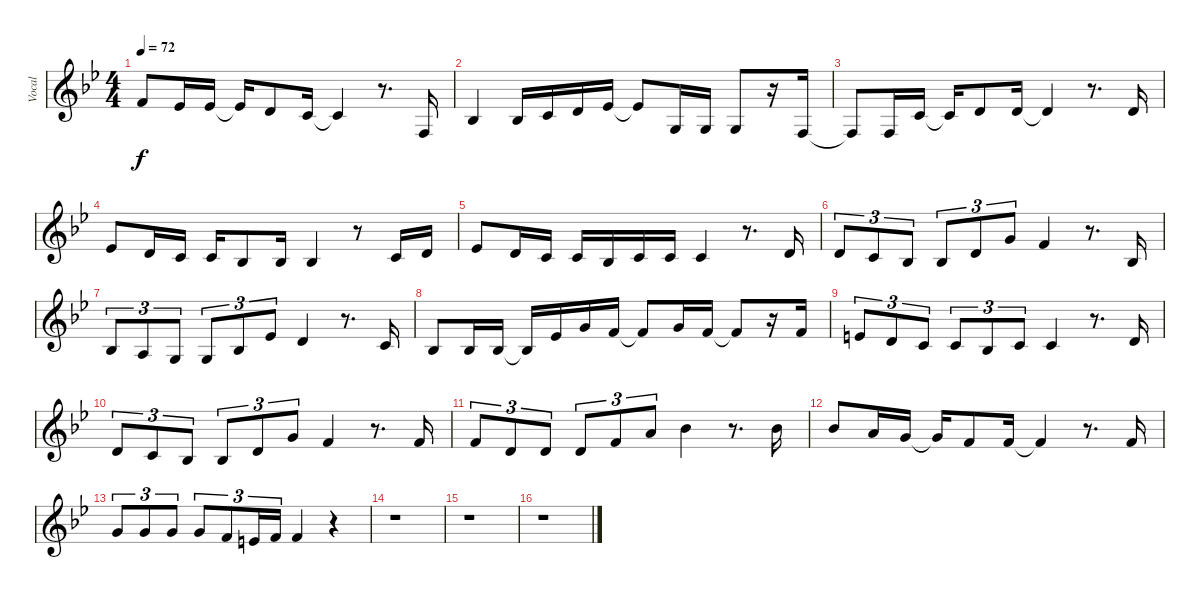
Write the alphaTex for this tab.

\track ("Vocal" "Vocal") {instrument flute}
\staff {score}
\tuning (E4 B3 G3 D3 A2 E2) {hide}
\ts (4 4)
\tempo 72
\clef g2
\ks bb
1.1.8{dy f} 4.2.16 4.2.16 4.2{t}.16 3.2.8 1.2.16 1.2{t}.4 r.8{d} 3.4.16 |
3.3.4 3.3.16 1.2.16 7.3.16 8.3.16 8.3{t}.8 0.3.16 0.3.16 0.3.8 r.16 3.4.16 |
3.4{t}.8 3.4.16 1.2.16 1.2{t}.16 7.3.8 3.2.16 3.2{t}.4 r.8{d} 3.2.16 |
4.2.8 3.2.16 1.2.16 1.2.16 3.3.8 3.3.16 3.3.4 r.8 1.2.16 3.2.16 |
4.2.8 7.3.16 1.2.16 1.2.16 8.4.16 1.2.16 1.2.16 1.2.4 r.8{d} 3.2.16 |
3.2.8{tu (3 2)} 1.2.8{tu (3 2)} 3.3.8{tu (3 2)} 3.3.8{tu (3 2)} 3.2.8{tu (3 2)} 3.1.8{tu (3 2)} 1.1.4 r.8{d} 3.3.16 |
3.3.8{tu (3 2)} 2.3.8{tu (3 2)} 0.3.8{tu (3 2)} 0.3.8{tu (3 2)} 3.3.8{tu (3 2)} 8.3.8{tu (3 2)} 3.2.4 r.8{d} 1.2.16 |
3.3.8 3.3.16 3.3.16 3.3{t}.16 4.2.16 3.1.16 1.1.16 1.1{t}.8 3.1.16 1.1.16 1.1{t}.8 r.16 1.1.16 |
5.2.8{tu (3 2)} 3.2.8{tu (3 2)} 1.2.8{tu (3 2)} 1.2.8{tu (3 2)} 3.3.8{tu (3 2)} 1.2.8{tu (3 2)} 1.2.4 r.8{d} 3.2.16 |
3.2.8{tu (3 2)} 1.2.8{tu (3 2)} 3.3.8{tu (3 2)} 3.3.8{tu (3 2)} 3.2.8{tu (3 2)} 3.1.8{tu (3 2)} 1.1.4 r.8{d} 1.1.16 |
1.1.8{tu (3 2)} 3.2.8{tu (3 2)} 3.2.8{tu (3 2)} 3.2.8{tu (3 2)} 1.1.8{tu (3 2)} 5.1.8{tu (3 2)} 6.1.4 r.8{d} 6.1.16 |
6.1.8 5.1.16 3.1.16 3.1{t}.16 1.1.8 1.1.16 1.1{t}.4 r.8{d} 1.1.16 |
3.1.8{tu (3 2)} 3.1.8{tu (3 2)} 3.1.8{tu (3 2)} 3.1.8{tu (3 2)} 1.1.8{tu (3 2)} 5.2.16{tu (3 2)} 1.1.16{tu (3 2)} 1.1.4 r.4 |
r.1 |
r.1 |
r.1
